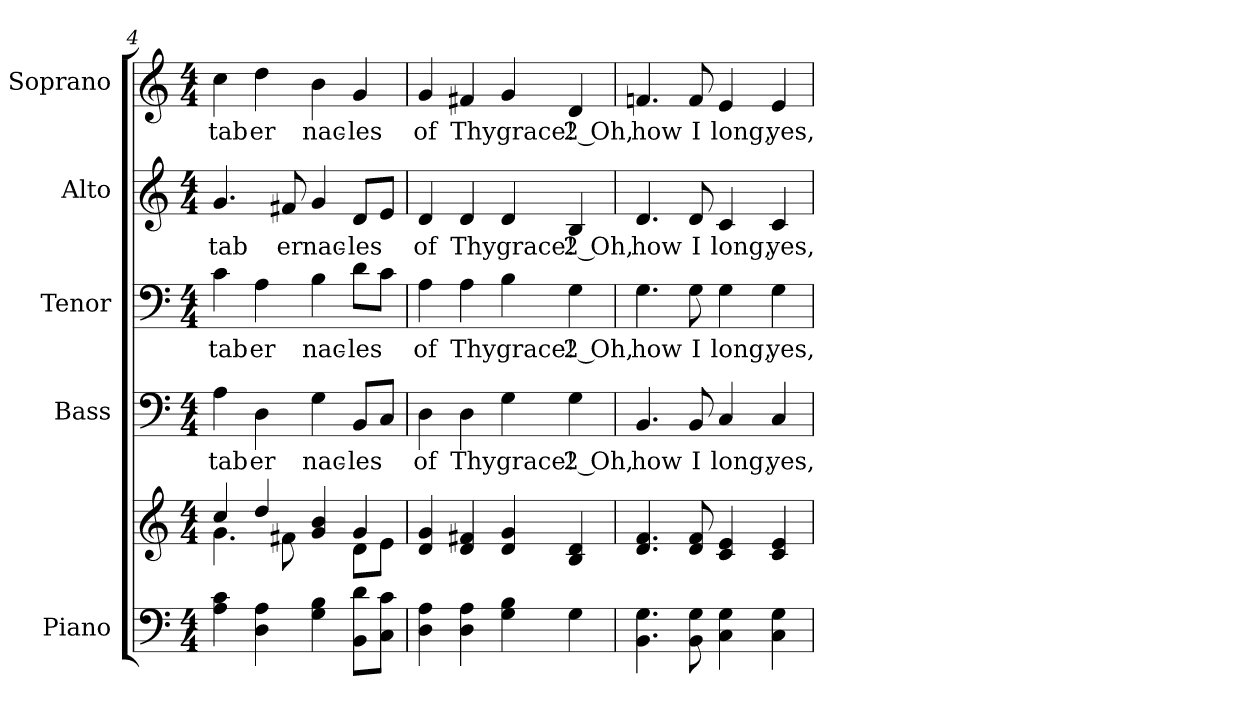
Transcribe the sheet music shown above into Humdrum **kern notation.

**kern	**kern	**kern	**text	**kern	**text	**kern	**text	**kern	**text
*part5	*part5	*part4	*part4	*part3	*part3	*part2	*part2	*part1	*part1
*staff6	*staff5	*staff4	*staff4	*staff3	*staff3	*staff2	*staff2	*staff1	*staff1
*I"Piano	*	*I"Bass	*	*I"Tenor	*	*I"Alto	*	*I"Soprano	*
*I'Pno.	*	*I'B.	*	*I'T.	*	*I'A.	*	*I'S.	*
*clefF4	*clefG2	*clefF4	*	*clefF4	*	*clefG2	*	*clefG2	*
*k[]	*k[]	*k[]	*	*k[]	*	*k[]	*	*k[]	*
*C:	*C:	*C:	*	*C:	*	*C:	*	*C:	*
*M4/4	*M4/4	*M4/4	*	*M4/4	*	*M4/4	*	*M4/4	*
=4	=4	=4	=4	=4	=4	=4	=4	=4	=4
*	*^	*	*	*	*	*	*	*	*
!	!	!	!	!LO:LY:b:color=#000000	!	!	!	!	!	!
!	!	!	!	!	!	!LO:LY:b:color=#000000	!	!	!	!
!	!	!	!	!	!	!	!	!LO:LY:b:color=#000000	!	!
!	!	!	!	!	!	!	!	!	!	!LO:LY:b:color=#000000
4Ai\ 4ci	4cci/	4.gi\	4Ai\	tab	4ci\	tab	4.gi/	tab	4cci\	tab
!	!	!	!	!LO:LY:b:color=#000000	!	!	!	!	!	!
!	!	!	!	!	!	!LO:LY:b:color=#000000	!	!	!	!
!	!	!	!	!	!	!	!	!	!	!LO:LY:b:color=#000000
4Di\ 4Ai	4ddi/	.	4Di\	er	4Ai\	er	.	.	4ddi\	er
!	!	!	!	!	!	!	!	!LO:LY:b:color=#000000	!	!
.	.	8f#Xi\	.	.	.	.	8f#Xi/	er	.	.
!	!	!	!	!LO:LY:b:color=#000000	!	!	!	!	!	!
!	!	!	!	!	!	!LO:LY:b:color=#000000	!	!	!	!
!	!	!	!	!	!	!	!	!LO:LY:b:color=#000000	!	!
!	!	!	!	!	!	!	!	!	!	!LO:LY:b:color=#000000
4Gi\ 4Bi	4gi/ 4bi	4ryy	4Gi\	nac-	4Bi\	nac-	4gi/	nac-	4bi\	nac-
!	!	!	!	!LO:LY:b:color=#000000	!	!	!	!	!	!
!	!	!	!	!	!	!LO:LY:b:color=#000000	!	!	!	!
!	!	!	!	!	!	!	!	!LO:LY:b:color=#000000	!	!
!	!	!	!	!	!	!	!	!	!	!LO:LY:b:color=#000000
8BBi\ 8diL	4gi/	8di\L	8BBi/L	-les	8di\L	-les	8di/L	-les	4gi/	-les
8Ci\ 8ciJ	.	8ei\J	8Ci/J	.	8ci\J	.	8ei/J	.	.	.
*	*v	*v	*	*	*	*	*	*	*	*
!!LO:PB:g=z
=5	=5	=5	=5	=5	=5	=5	=5	=5	=5
*	*^	*	*	*	*	*	*	*	*
!	!	!	!	!LO:LY:b:color=#000000	!	!	!	!	!	!
*	*v	*v	*	*	*	*	*	*	*	*
*	*^	*	*	*	*	*	*	*	*
!	!	!	!	!	!	!LO:LY:b:color=#000000	!	!	!	!
*	*v	*v	*	*	*	*	*	*	*	*
*	*^	*	*	*	*	*	*	*	*
!	!	!	!	!	!	!	!	!LO:LY:b:color=#000000	!	!
*	*v	*v	*	*	*	*	*	*	*	*
*	*^	*	*	*	*	*	*	*	*
!	!	!	!	!	!	!	!	!	!	!LO:LY:b:color=#000000
*	*v	*v	*	*	*	*	*	*	*	*
4Di\ 4Ai	4di/ 4gi	4Di\	of	4Ai\	of	4di/	of	4gi/	of
!	!	!	!LO:LY:b:color=#000000	!	!	!	!	!	!
!	!	!	!	!	!LO:LY:b:color=#000000	!	!	!	!
!	!	!	!	!	!	!	!LO:LY:b:color=#000000	!	!
!	!	!	!	!	!	!	!	!	!LO:LY:b:color=#000000
4Di\ 4Ai	4di/ 4f#Xi	4Di\	Thy	4Ai\	Thy	4di/	Thy	4f#Xi/	Thy
!	!	!	!LO:LY:b:color=#000000	!	!	!	!	!	!
!	!	!	!	!	!LO:LY:b:color=#000000	!	!	!	!
!	!	!	!	!	!	!	!LO:LY:b:color=#000000	!	!
!	!	!	!	!	!	!	!	!	!LO:LY:b:color=#000000
4Gi\ 4Bi	4di/ 4gi	4Gi\	grace!	4Bi\	grace!	4di/	grace!	4gi/	grace!
!	!	!	!LO:LY:b:color=#000000	!	!	!	!	!	!
!	!	!	!	!	!LO:LY:b:color=#000000	!	!	!	!
!	!	!	!	!	!	!	!LO:LY:b:color=#000000	!	!
!	!	!	!	!	!	!	!	!	!LO:LY:b:color=#000000
4Gi\	4Bi/ 4di	4Gi\	2 Oh,	4Gi\	2 Oh,	4Bi/	2 Oh,	4di/	2 Oh,
=6	=6	=6	=6	=6	=6	=6	=6	=6	=6
!	!	!	!LO:LY:b:color=#000000	!	!	!	!	!	!
!	!	!	!	!	!LO:LY:b:color=#000000	!	!	!	!
!	!	!	!	!	!	!	!LO:LY:b:color=#000000	!	!
!	!	!	!	!	!	!	!	!	!LO:LY:b:color=#000000
4.BBi\ 4.Gi	4.di/ 4.fi	4.BBi/	how	4.Gi\	how	4.di/	how	4.fni/	how
!	!	!	!LO:LY:b:color=#000000	!	!	!	!	!	!
!	!	!	!	!	!LO:LY:b:color=#000000	!	!	!	!
!	!	!	!	!	!	!	!LO:LY:b:color=#000000	!	!
!	!	!	!	!	!	!	!	!	!LO:LY:b:color=#000000
8BBi\ 8Gi	8di/ 8fi	8BBi/	I	8Gi\	I	8di/	I	8fi/	I
!	!	!	!LO:LY:b:color=#000000	!	!	!	!	!	!
!	!	!	!	!	!LO:LY:b:color=#000000	!	!	!	!
!	!	!	!	!	!	!	!LO:LY:b:color=#000000	!	!
!	!	!	!	!	!	!	!	!	!LO:LY:b:color=#000000
4Ci\ 4Gi	4ci/ 4ei	4Ci/	long,	4Gi\	long,	4ci/	long,	4ei/	long,
!	!	!	!LO:LY:b:color=#000000	!	!	!	!	!	!
!	!	!	!	!	!LO:LY:b:color=#000000	!	!	!	!
!	!	!	!	!	!	!	!LO:LY:b:color=#000000	!	!
!	!	!	!	!	!	!	!	!	!LO:LY:b:color=#000000
4Ci\ 4Gi	4ci/ 4ei	4Ci/	yes,	4Gi\	yes,	4ci/	yes,	4ei/	yes,
=	=	=	=	=	=	=	=	=	=
*-	*-	*-	*-	*-	*-	*-	*-	*-	*-
